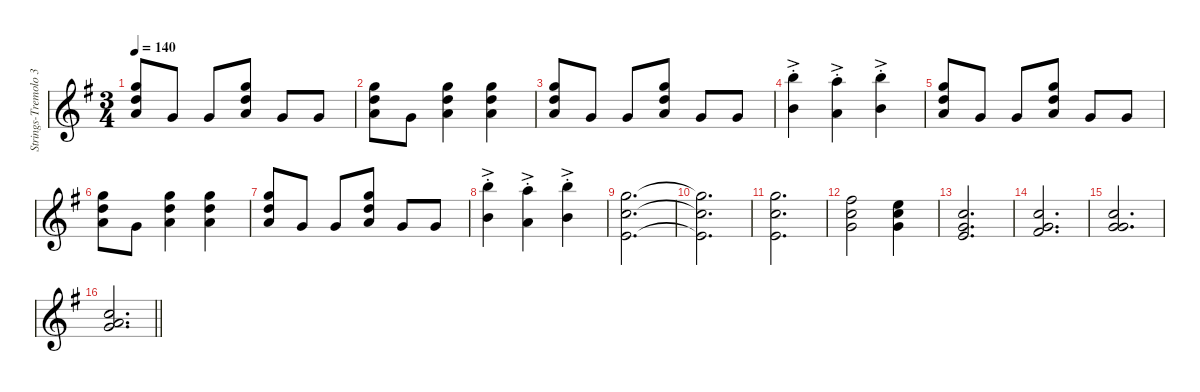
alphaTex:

\defaultSystemsLayout 8
\hideDynamics
\bracketExtendMode groupsimilarinstruments
\firstSystemTrackNameMode fullname
\otherSystemsTrackNameOrientation horizontal
\track ("Strings-Tremolo 3" "vln.") {defaultSystemsLayout 8 instrument tremolostrings}
\staff {score}
\tuning (E4 B3 G3 D3 A2 E2)
\ts (3 4)
\tempo 140
\clef g2
\ks g
(15.1{acc forcenatural} 15.2{acc forcenatural} 14.3{acc forcenatural}).8{dy f beam Up} 17.4{acc forcenatural}.8{beam Up} 17.4{acc forcenatural}.8{beam Up} (15.1{acc forcenatural} 15.2{acc forcenatural} 14.3{acc forcenatural}).8{beam Up} 17.4{acc forcenatural}.8{beam Up} 17.4{acc forcenatural}.8{beam Up} |
(15.1{acc forcenatural} 15.2{acc forcenatural} 14.3{acc forcenatural}).8{beam Down} 17.4{acc forcenatural}.8{beam Down} (15.1{acc forcenatural} 15.2{acc forcenatural} 14.3{acc forcenatural}).4{beam Down} (15.1{acc forcenatural} 15.2{acc forcenatural} 14.3{acc forcenatural}).4{beam Down} |
(15.1{acc forcenatural} 15.2{acc forcenatural} 14.3{acc forcenatural}).8{beam Up} 17.4{acc forcenatural}.8{beam Up} 17.4{acc forcenatural}.8{beam Up} (15.1{acc forcenatural} 15.2{acc forcenatural} 14.3{acc forcenatural}).8{beam Up} 17.4{acc forcenatural}.8{beam Up} 17.4{acc forcenatural}.8{beam Up} |
(19.1{ac st acc forcenatural} 16.3{ac st acc forcenatural}).4{beam Down} (17.1{ac st acc forcenatural} 14.3{ac st acc forcenatural}).4{beam Down} (19.1{ac st acc forcenatural} 16.3{ac st acc forcenatural}).4{beam Down} |
(15.1{acc forcenatural} 15.2{acc forcenatural} 14.3{acc forcenatural}).8{beam Up} 17.4{acc forcenatural}.8{beam Up} 17.4{acc forcenatural}.8{beam Up} (15.1{acc forcenatural} 15.2{acc forcenatural} 14.3{acc forcenatural}).8{beam Up} 17.4{acc forcenatural}.8{beam Up} 17.4{acc forcenatural}.8{beam Up} |
(15.1{acc forcenatural} 15.2{acc forcenatural} 14.3{acc forcenatural}).8{beam Down} 17.4{acc forcenatural}.8{beam Down} (15.1{acc forcenatural} 15.2{acc forcenatural} 14.3{acc forcenatural}).4{beam Down} (15.1{acc forcenatural} 15.2{acc forcenatural} 14.3{acc forcenatural}).4{beam Down} |
(15.1{acc forcenatural} 15.2{acc forcenatural} 14.3{acc forcenatural}).8{beam Up} 17.4{acc forcenatural}.8{beam Up} 17.4{acc forcenatural}.8{beam Up} (15.1{acc forcenatural} 15.2{acc forcenatural} 14.3{acc forcenatural}).8{beam Up} 17.4{acc forcenatural}.8{beam Up} 17.4{acc forcenatural}.8{beam Up} |
(19.1{ac st acc forcenatural} 16.3{ac st acc forcenatural}).4{beam Down} (17.1{ac st acc forcenatural} 14.3{ac st acc forcenatural}).4{beam Down} (19.1{ac st acc forcenatural} 16.3{ac st acc forcenatural}).4{beam Down} |
(15.1{acc forcenatural} 13.2{acc forcenatural} 14.4{acc forcenatural}).2{d beam Down} |
(15.1{t acc forcenatural} 13.2{t acc forcenatural} 14.4{t acc forcenatural}).2{d beam Down} |
(15.1{acc forcenatural} 13.2{acc forcenatural} 14.4{acc forcenatural}).2{d beam Down} |
(14.1{acc #} 13.2{acc forcenatural} 12.3{acc forcenatural}).2{beam Down} (12.1{acc forcenatural} 13.2{acc forcenatural} 12.3{acc forcenatural}).4{beam Down} |
(13.2{acc forcenatural} 12.3{acc forcenatural} 14.4{acc forcenatural}).2{d beam Up} |
(13.2{acc forcenatural} 12.3{acc forcenatural} 16.4{acc #}).2{d beam Up} |
(13.2{acc forcenatural} 12.3{acc forcenatural} 17.4{acc forcenatural}).2{d beam Up} |
\barLineRight lightlight
(13.2{acc forcenatural} 12.3{acc forcenatural} 19.4{acc forcenatural}).2{d beam Up}
